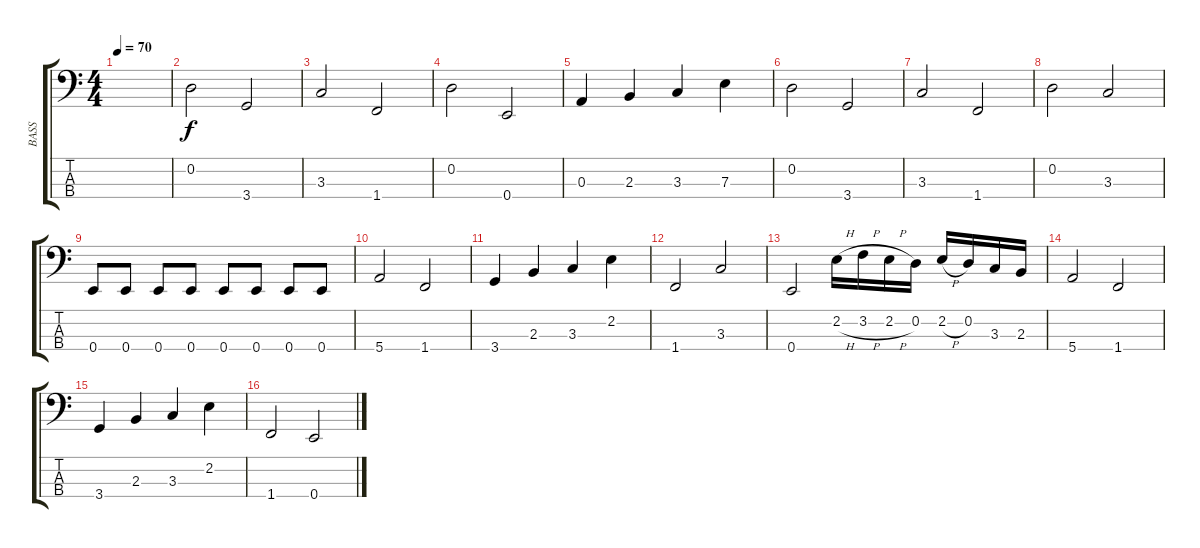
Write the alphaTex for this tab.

\track ("BASS" "BASS") {instrument electricbassfinger}
\staff {score tabs}
\tuning (G2 D2 A1 E1) {hide}
\ts (4 4)
\tempo 70
\clef f4
\ks c
|
0.2.2 3.4.2 |
3.3.2 1.4.2 |
0.2.2 0.4.2 |
0.3.4 2.3.4 3.3.4 7.3.4 |
0.2.2 3.4.2 |
3.3.2 1.4.2 |
0.2.2 3.3.2 |
0.4.8 0.4.8 0.4.8 0.4.8 0.4.8 0.4.8 0.4.8 0.4.8 |
5.4.2 1.4.2 |
3.4.4 2.3.4 3.3.4 2.2.4 |
1.4.2 3.3.2 |
0.4.2 2.2{h}.16 3.2{h}.16 2.2{h}.16 0.2.16 2.2{h}.16 0.2.16 3.3.16 2.3.16 |
5.4.2 1.4.2 |
3.4.4 2.3.4 3.3.4 2.2.4 |
1.4.2 0.4.2
